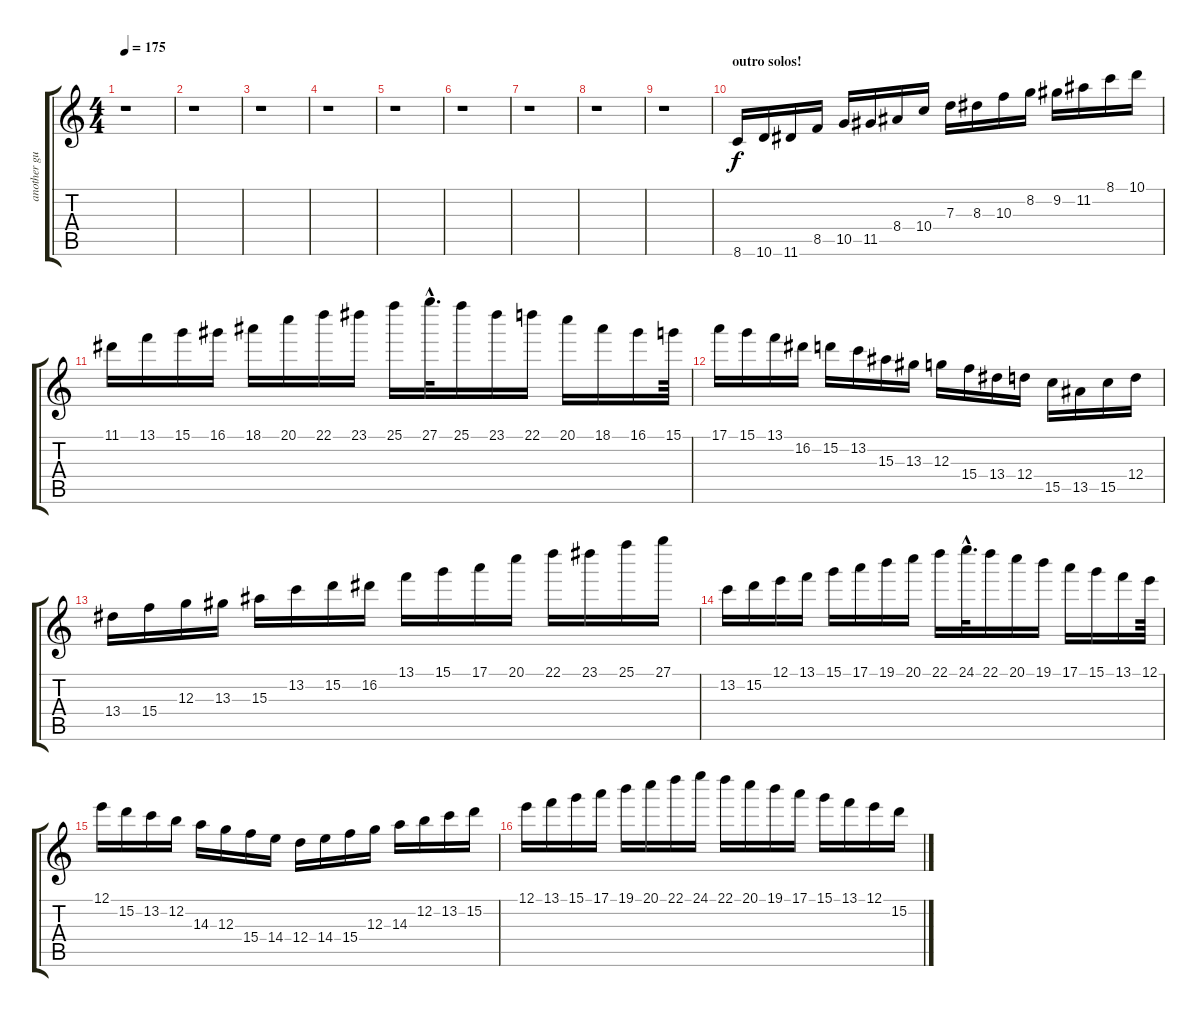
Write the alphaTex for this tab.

\track ("another guitar" "another gu") {instrument distortionguitar}
\staff {score tabs}
\tuning (E4 B3 G3 D3 A2 E2) {hide}
\ts (4 4)
\tempo 175
\clef g2
\ks c
r.1{dy f} |
r.1 |
r.1 |
r.1 |
r.1 |
r.1 |
r.1 |
r.1 |
r.1 |
\section ("" "outro solos!")
8.6.16 10.6.16 11.6.16 8.5.16 10.5.16 11.5.16 8.4.16 10.4.16 7.3.16 8.3.16 10.3.16 8.2.16 9.2.16 11.2.16 8.1.16 10.1.16 |
11.1.16 13.1.16 15.1.16 16.1.16 18.1.16 20.1.16 22.1.16 23.1.16 25.1.16 27.1{hac}.32{d} 25.1.16 23.1.16 22.1.16 20.1.16 18.1.16 16.1.16 15.1.64 |
17.1.16 15.1.16 13.1.16 16.2.16 15.2.16 13.2.16 15.3.16 13.3.16 12.3.16 15.4.16 13.4.16 12.4.16 15.5.16 13.5.16 15.5.16 12.4.16 |
13.4.16 15.4.16 12.3.16 13.3.16 15.3.16 13.2.16 15.2.16 16.2.16 13.1.16 15.1.16 17.1.16 20.1.16 22.1.16 23.1.16 25.1.16 27.1.16 |
13.2.16 15.2.16 12.1.16 13.1.16 15.1.16 17.1.16 19.1.16 20.1.16 22.1.16 24.1{hac}.32{d} 22.1.16 20.1.16 19.1.16 17.1.16 15.1.16 13.1.16 12.1.64 |
12.1.16 15.2.16 13.2.16 12.2.16 14.3.16 12.3.16 15.4.16 14.4.16 12.4.16 14.4.16 15.4.16 12.3.16 14.3.16 12.2.16 13.2.16 15.2.16 |
12.1.16 13.1.16 15.1.16 17.1.16 19.1.16 20.1.16 22.1.16 24.1.16 22.1.16 20.1.16 19.1.16 17.1.16 15.1.16 13.1.16 12.1.16 15.2.16
